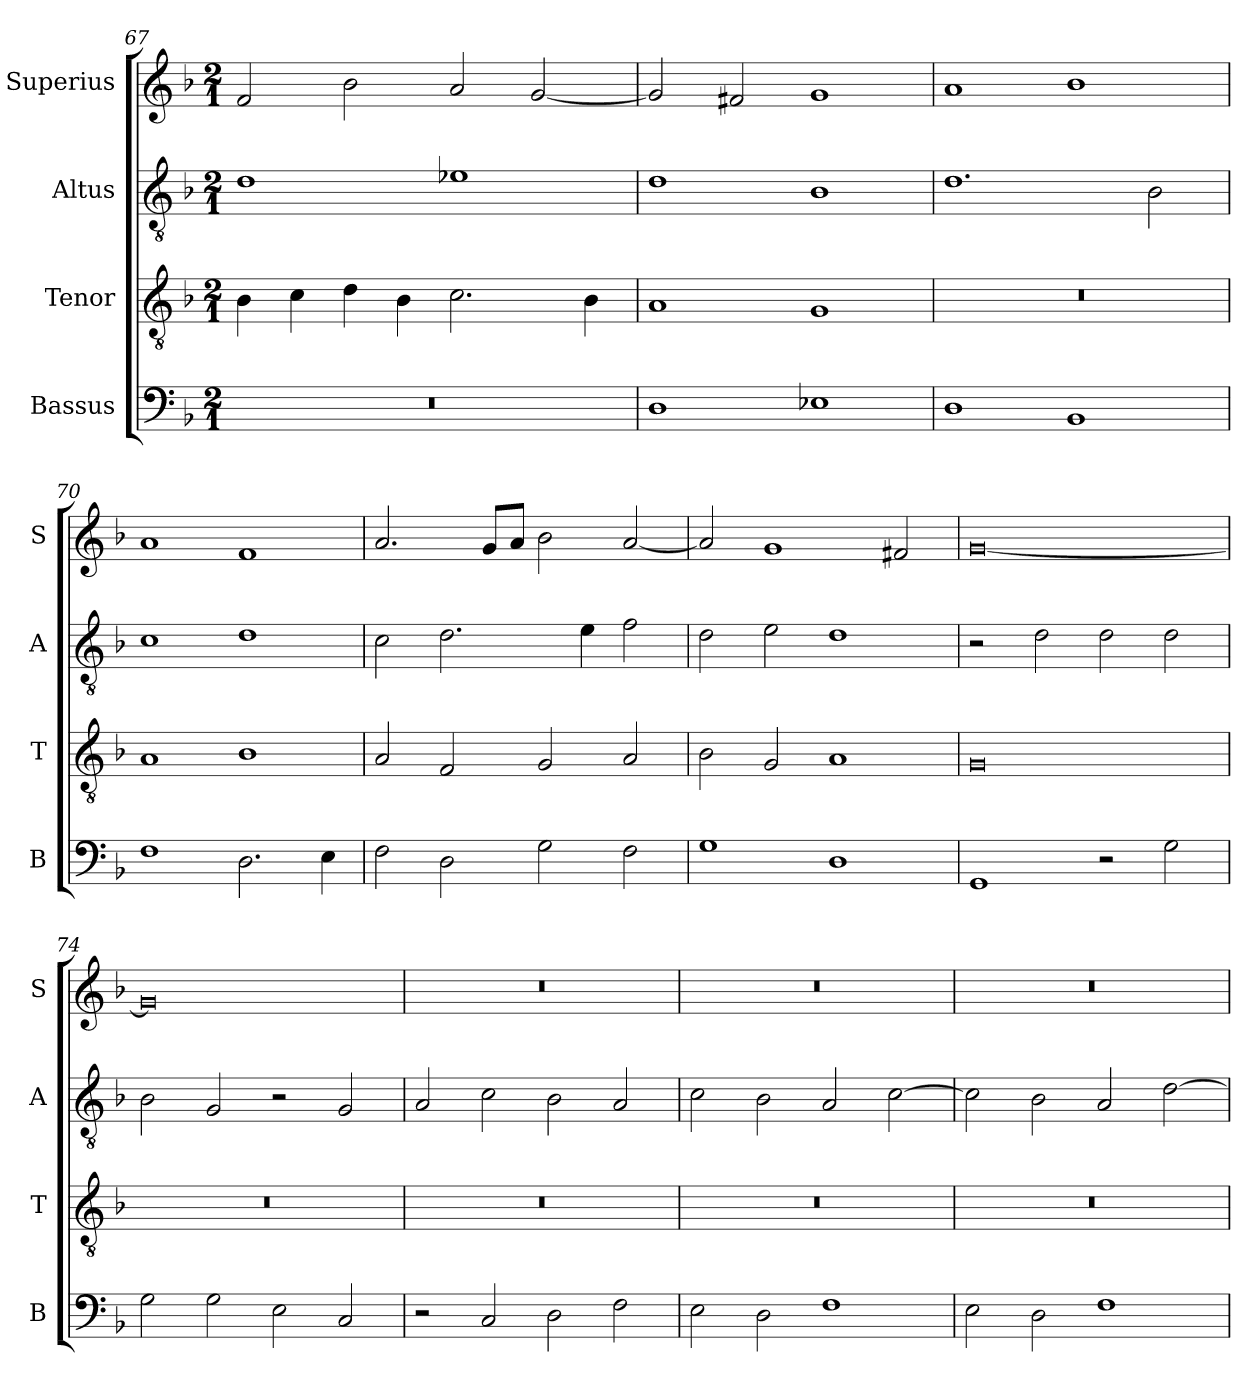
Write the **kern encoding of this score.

**kern	**kern	**kern	**kern
*part4	*part3	*part2	*part1
*staff4	*staff3	*staff2	*staff1
*I"Bassus	*I"Tenor	*I"Altus	*I"Superius
*I'B	*I'T	*I'A	*I'S
*clefF4	*clefGv2	*clefGv2	*clefG2
*k[b-]	*k[b-]	*k[b-]	*k[b-]
*M2/1	*M2/1	*M2/1	*M2/1
=67	=67	=67	=67
0r	4B-\	1d	2f/
.	4c\	.	.
.	4d\	.	2b-\
.	4B-\	.	.
.	2.c\	1e-X	2a/
.	.	.	[2g/
.	4B-\	.	.
=68	=68	=68	=68
1D	1A	1d	2g/]
.	.	.	2f#X/
1E-X	1G	1B-	1g
=69	=69	=69	=69
1D	0r	1.d	1a
1BB-	.	.	1b-
.	.	2B-\	.
=70	=70	=70	=70
1F	1A	1c	1a
2.D\	1B-	1d	1f
4E\	.	.	.
=71	=71	=71	=71
2F\	2A/	2c\	2.a/
2D\	2F/	2.d\	.
.	.	.	8g/L
.	.	.	8a/J
2G\	2G/	.	2b-\
.	.	4e\	.
2F\	2A/	2f\	[2a/
=72	=72	=72	=72
1G	2B-\	2d\	2a/]
.	2G/	2e\	1g
1D	1A	1d	.
.	.	.	2f#X/
=73	=73	=73	=73
1GG	0G	2r	[0g
.	.	2d\	.
2r	.	2d\	.
2G\	.	2d\	.
=74	=74	=74	=74
2G\	0r	2B-\	0g]
2G\	.	2G/	.
2E\	.	2r	.
2C/	.	2G/	.
=75	=75	=75	=75
2r	0r	2A/	0r
2C/	.	2c\	.
2D\	.	2B-\	.
2F\	.	2A/	.
=76	=76	=76	=76
2E\	0r	2c\	0r
2D\	.	2B-\	.
1F	.	2A/	.
.	.	[2c\	.
=77	=77	=77	=77
2E\	0r	2c\]	0r
2D\	.	2B-\	.
1F	.	2A/	.
.	.	[2d\	.
=	=	=	=
*-	*-	*-	*-
